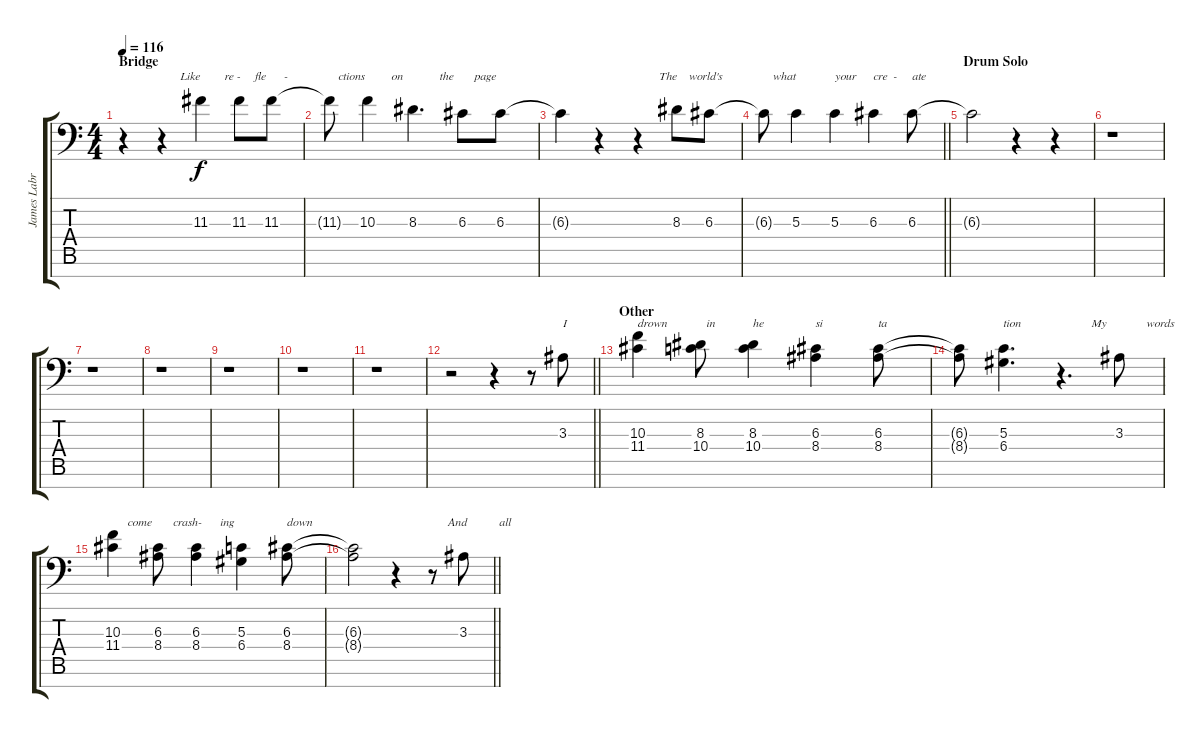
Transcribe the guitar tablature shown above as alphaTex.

\track ("James Labrie [Voices]" "James Labr") {instrument lead6voice}
\staff {score tabs}
\tuning (E4 B3 G3 D3 A2 E2 C-1) {hide}
\ts (4 4)
\section ("" "Bridge")
\tempo 116
\clef f4
\ks c
r.4{dy f} r.4{txt "      Like"} 11.3.4{txt "        re -"} 11.3.8{txt "     fle      -"} 11.3.8 |
11.3{t}.8{txt "   ctions"} 10.3.4{txt "        on"} 8.3.4{d txt "         the"} 6.3.8{txt "    page"} 6.3.8 |
6.3{t}.4 r.4 r.4{txt "       The"} 8.3.8{txt "    world's"} 6.3.8 |
\barLineRight lightlight
6.3{t}.8{txt "   what"} 5.3.4 5.3.4{txt "your"} 6.3.4{txt "cre  -"} 6.3.8{txt "ate"} |
\section ("" "Drum Solo")
6.3{t}.2 r.4 r.4 |
r.1 |
r.1 |
r.1 |
r.1 |
r.1 |
r.1 |
\barLineRight lightlight
r.2 r.4 r.8 3.3.8{txt "I"} |
\section ("" "Other")
(10.3 11.4).4{txt "drown"} (8.3 10.4).8{txt "  in"} (8.3 10.4).4{txt "he"} (6.3 8.4).4{txt "si"} (6.3 8.4).8{txt "ta"} |
(6.3{t} 8.4{t}).8 (5.3 6.4).4{d txt "tion"} r.4{d txt "          My"} 3.3.8{txt "         words"} |
(10.3 11.4).4{txt "     come"} (6.3 8.4).8{txt "     crash-"} (6.3 8.4).4{txt "        ing"} (5.3 6.4).4 (6.3 8.4).8{txt "down"} |
\barLineRight lightlight
(6.3{t} 8.4{t}).2 r.4 r.8{txt "     And"} 3.3.8{txt "            all"}
